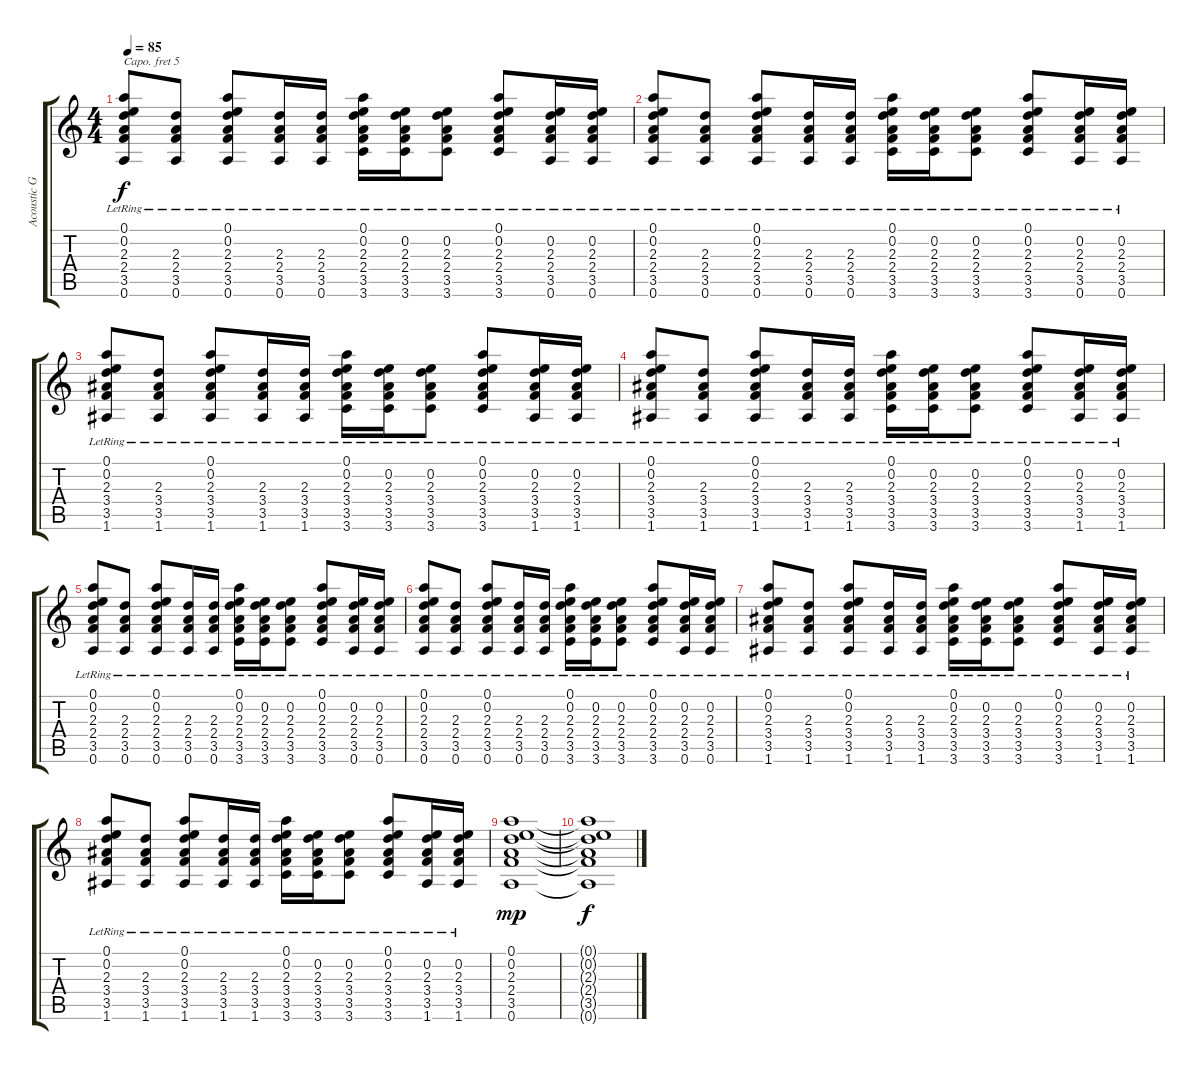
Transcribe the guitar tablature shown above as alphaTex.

\track ("Acoustic Guitar" "Acoustic G") {instrument acousticguitarsteel}
\staff {score tabs}
\capo 5
\tuning (E4 B3 G3 D3 A2 E2) {hide}
\ts (4 4)
\tempo 85
\clef g2
\ks c
(0.1{lr} 0.2{lr} 2.3{lr} 2.4{lr} 3.5{lr} 0.6{lr}).8{dy f} (2.3{lr} 2.4{lr} 3.5{lr} 0.6{lr}).8 (0.1{lr} 0.2{lr} 2.3{lr} 2.4{lr} 3.5{lr} 0.6{lr}).8 (2.3{lr} 2.4{lr} 3.5{lr} 0.6{lr}).16 (2.3{lr} 2.4{lr} 3.5{lr} 0.6{lr}).16 (0.1{lr} 0.2{lr} 2.3{lr} 2.4{lr} 3.5{lr} 3.6{lr}).16 (0.2{lr} 2.3{lr} 2.4{lr} 3.5{lr} 3.6{lr}).16 (0.2{lr} 2.3{lr} 2.4{lr} 3.5{lr} 3.6{lr}).8 (0.1{lr} 0.2{lr} 2.3{lr} 2.4{lr} 3.5{lr} 3.6{lr}).8 (0.2{lr} 2.3{lr} 2.4{lr} 3.5{lr} 0.6{lr}).16 (0.2{lr} 2.3{lr} 2.4{lr} 3.5{lr} 0.6{lr}).16 |
(0.1{lr} 0.2{lr} 2.3{lr} 2.4{lr} 3.5{lr} 0.6{lr}).8 (2.3{lr} 2.4{lr} 3.5{lr} 0.6{lr}).8 (0.1{lr} 0.2{lr} 2.3{lr} 2.4{lr} 3.5{lr} 0.6{lr}).8 (2.3{lr} 2.4{lr} 3.5{lr} 0.6{lr}).16 (2.3{lr} 2.4{lr} 3.5{lr} 0.6{lr}).16 (0.1{lr} 0.2{lr} 2.3{lr} 2.4{lr} 3.5{lr} 3.6{lr}).16 (0.2{lr} 2.3{lr} 2.4{lr} 3.5{lr} 3.6{lr}).16 (0.2{lr} 2.3{lr} 2.4{lr} 3.5{lr} 3.6{lr}).8 (0.1{lr} 0.2{lr} 2.3{lr} 2.4{lr} 3.5{lr} 3.6{lr}).8 (0.2{lr} 2.3{lr} 2.4{lr} 3.5{lr} 0.6{lr}).16 (0.2{lr} 2.3{lr} 2.4{lr} 3.5{lr} 0.6{lr}).16 |
(0.1{lr} 0.2{lr} 2.3{lr} 3.4{lr} 3.5{lr} 1.6{lr}).8 (2.3{lr} 3.4{lr} 3.5{lr} 1.6{lr}).8 (0.1{lr} 0.2{lr} 2.3{lr} 3.4{lr} 3.5{lr} 1.6{lr}).8 (2.3{lr} 3.4{lr} 3.5{lr} 1.6{lr}).16 (2.3{lr} 3.4{lr} 3.5{lr} 1.6{lr}).16 (0.1{lr} 0.2{lr} 2.3{lr} 3.4{lr} 3.5{lr} 3.6{lr}).16 (0.2{lr} 2.3{lr} 3.4{lr} 3.5{lr} 3.6{lr}).16 (0.2{lr} 2.3{lr} 3.4{lr} 3.5{lr} 3.6{lr}).8 (0.1{lr} 0.2{lr} 2.3{lr} 3.4{lr} 3.5{lr} 3.6{lr}).8 (0.2{lr} 2.3{lr} 3.4{lr} 3.5{lr} 1.6{lr}).16 (0.2{lr} 2.3{lr} 3.4{lr} 3.5{lr} 1.6{lr}).16 |
(0.1{lr} 0.2{lr} 2.3{lr} 3.4{lr} 3.5{lr} 1.6{lr}).8 (2.3{lr} 3.4{lr} 3.5{lr} 1.6{lr}).8 (0.1{lr} 0.2{lr} 2.3{lr} 3.4{lr} 3.5{lr} 1.6{lr}).8 (2.3{lr} 3.4{lr} 3.5{lr} 1.6{lr}).16 (2.3{lr} 3.4{lr} 3.5{lr} 1.6{lr}).16 (0.1{lr} 0.2{lr} 2.3{lr} 3.4{lr} 3.5{lr} 3.6{lr}).16 (0.2{lr} 2.3{lr} 3.4{lr} 3.5{lr} 3.6{lr}).16 (0.2{lr} 2.3{lr} 3.4{lr} 3.5{lr} 3.6{lr}).8 (0.1{lr} 0.2{lr} 2.3{lr} 3.4{lr} 3.5{lr} 3.6{lr}).8 (0.2{lr} 2.3{lr} 3.4{lr} 3.5{lr} 1.6{lr}).16 (0.2{lr} 2.3{lr} 3.4{lr} 3.5{lr} 1.6{lr}).16 |
(0.1{lr} 0.2{lr} 2.3{lr} 2.4{lr} 3.5{lr} 0.6{lr}).8 (2.3{lr} 2.4{lr} 3.5{lr} 0.6{lr}).8 (0.1{lr} 0.2{lr} 2.3{lr} 2.4{lr} 3.5{lr} 0.6{lr}).8 (2.3{lr} 2.4{lr} 3.5{lr} 0.6{lr}).16 (2.3{lr} 2.4{lr} 3.5{lr} 0.6{lr}).16 (0.1{lr} 0.2{lr} 2.3{lr} 2.4{lr} 3.5{lr} 3.6{lr}).16 (0.2{lr} 2.3{lr} 2.4{lr} 3.5{lr} 3.6{lr}).16 (0.2{lr} 2.3{lr} 2.4{lr} 3.5{lr} 3.6{lr}).8 (0.1{lr} 0.2{lr} 2.3{lr} 2.4{lr} 3.5{lr} 3.6{lr}).8 (0.2{lr} 2.3{lr} 2.4{lr} 3.5{lr} 0.6{lr}).16 (0.2{lr} 2.3{lr} 2.4{lr} 3.5{lr} 0.6{lr}).16 |
(0.1{lr} 0.2{lr} 2.3{lr} 2.4{lr} 3.5{lr} 0.6{lr}).8 (2.3{lr} 2.4{lr} 3.5{lr} 0.6{lr}).8 (0.1{lr} 0.2{lr} 2.3{lr} 2.4{lr} 3.5{lr} 0.6{lr}).8 (2.3{lr} 2.4{lr} 3.5{lr} 0.6{lr}).16 (2.3{lr} 2.4{lr} 3.5{lr} 0.6{lr}).16 (0.1{lr} 0.2{lr} 2.3{lr} 2.4{lr} 3.5{lr} 3.6{lr}).16 (0.2{lr} 2.3{lr} 2.4{lr} 3.5{lr} 3.6{lr}).16 (0.2{lr} 2.3{lr} 2.4{lr} 3.5{lr} 3.6{lr}).8 (0.1{lr} 0.2{lr} 2.3{lr} 2.4{lr} 3.5{lr} 3.6{lr}).8 (0.2{lr} 2.3{lr} 2.4{lr} 3.5{lr} 0.6{lr}).16 (0.2{lr} 2.3{lr} 2.4{lr} 3.5{lr} 0.6{lr}).16 |
(0.1{lr} 0.2{lr} 2.3{lr} 3.4{lr} 3.5{lr} 1.6{lr}).8 (2.3{lr} 3.4{lr} 3.5{lr} 1.6{lr}).8 (0.1{lr} 0.2{lr} 2.3{lr} 3.4{lr} 3.5{lr} 1.6{lr}).8 (2.3{lr} 3.4{lr} 3.5{lr} 1.6{lr}).16 (2.3{lr} 3.4{lr} 3.5{lr} 1.6{lr}).16 (0.1{lr} 0.2{lr} 2.3{lr} 3.4{lr} 3.5{lr} 3.6{lr}).16 (0.2{lr} 2.3{lr} 3.4{lr} 3.5{lr} 3.6{lr}).16 (0.2{lr} 2.3{lr} 3.4{lr} 3.5{lr} 3.6{lr}).8 (0.1{lr} 0.2{lr} 2.3{lr} 3.4{lr} 3.5{lr} 3.6{lr}).8 (0.2{lr} 2.3{lr} 3.4{lr} 3.5{lr} 1.6{lr}).16 (0.2{lr} 2.3{lr} 3.4{lr} 3.5{lr} 1.6{lr}).16 |
(0.1{lr} 0.2{lr} 2.3{lr} 3.4{lr} 3.5{lr} 1.6{lr}).8 (2.3{lr} 3.4{lr} 3.5{lr} 1.6{lr}).8 (0.1{lr} 0.2{lr} 2.3{lr} 3.4{lr} 3.5{lr} 1.6{lr}).8 (2.3{lr} 3.4{lr} 3.5{lr} 1.6{lr}).16 (2.3{lr} 3.4{lr} 3.5{lr} 1.6{lr}).16 (0.1{lr} 0.2{lr} 2.3{lr} 3.4{lr} 3.5{lr} 3.6{lr}).16 (0.2{lr} 2.3{lr} 3.4{lr} 3.5{lr} 3.6{lr}).16 (0.2{lr} 2.3{lr} 3.4{lr} 3.5{lr} 3.6{lr}).8 (0.1{lr} 0.2{lr} 2.3{lr} 3.4{lr} 3.5{lr} 3.6{lr}).8 (0.2{lr} 2.3{lr} 3.4{lr} 3.5{lr} 1.6{lr}).16 (0.2{lr} 2.3{lr} 3.4{lr} 3.5{lr} 1.6{lr}).16 |
(0.1 0.2 2.3 2.4 3.5 0.6).1{dy mp} |
(0.1{t} 0.2{t} 2.3{t} 2.4{t} 3.5{t} 0.6{t}).1{dy f}
